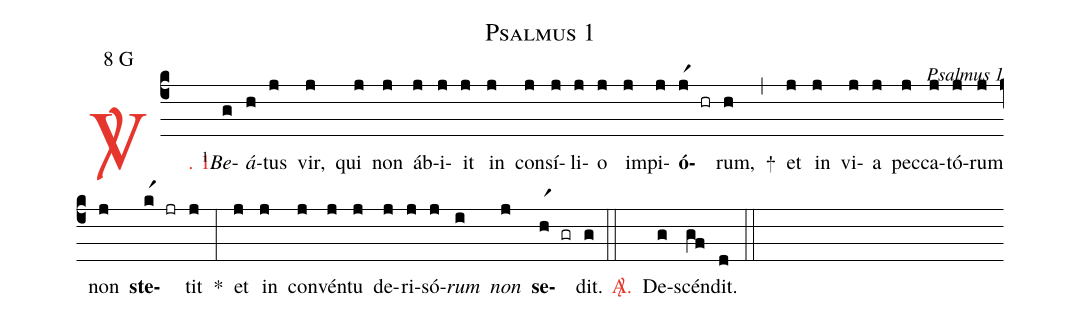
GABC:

name: Psalmus 1;
mode: 8;
mode-differentia: G;
commentary: Psalmus 1;
%%
(c4)

<c><sp>V/</sp>. 1.</c>() <v>\VSup{1}</v><i>Be</i>(g)<i>á</i>(h)tus(j) vir,(j) qui(j) non(j) áb(j)i(j)it(j) in(j) con(j)sí(j)li(j)o(j) im(j)pi(j)<b>ó</b>(jr1 hr)rum,(h) +(,) et(j) in(j) vi(j)a(j) pec(j)ca(j)tó(j)rum(j) non(j) <b>ste</b>(kr1 jr)tit(j) *(:) et(j) in(j) con(j)vén(j)tu(j) de(j)ri(j)só(j)<i>rum</i>(i) <i>non</i>(j) <b>se</b>(hr1 gr)dit.(g)

(::)

<nlba><c><sp>A/</sp>.</c>() De</nlba>(g)scén(gf)dit.(d)

(::)
